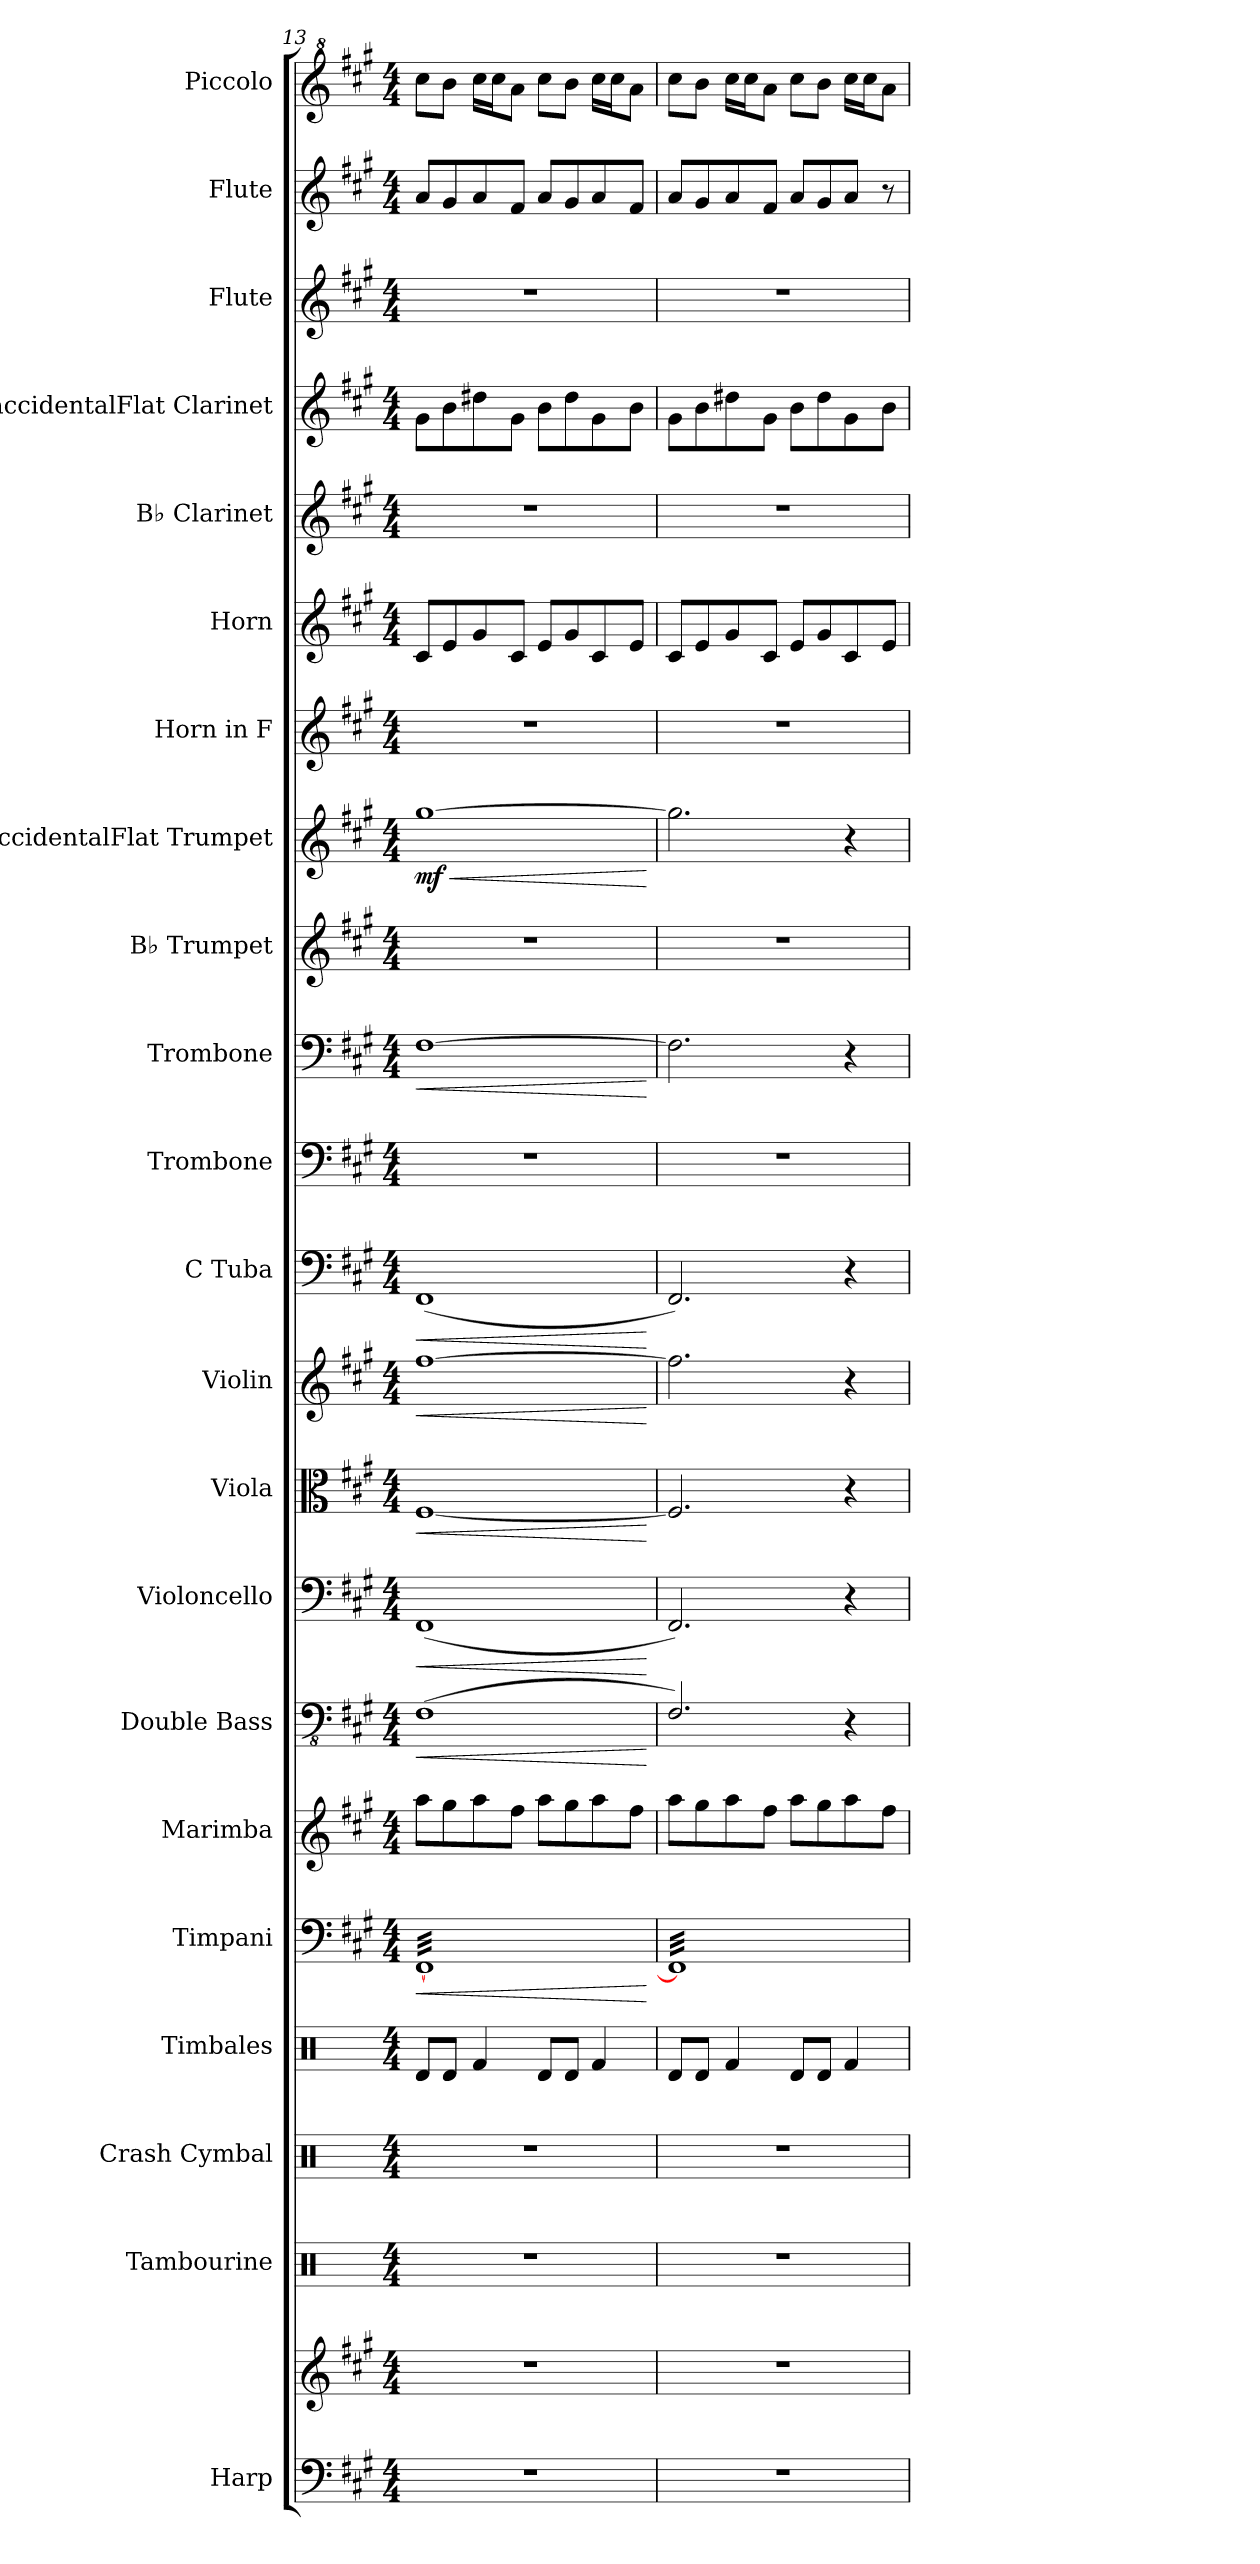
**kern	**kern	**kern	**kern	**kern	**dynam	**kern	**dynam	**kern	**kern	**dynam	**kern	**dynam	**kern	**dynam	**kern	**dynam	**kern	**dynam	**kern	**kern	**dynam	**kern	**kern	**dynam	**kern	**kern	**kern	**kern	**kern	**kern	**kern	**dynam
*part22	*part22	*part21	*part20	*part19	*part19	*part18	*part18	*part17	*part16	*part16	*part15	*part15	*part14	*part14	*part13	*part13	*part12	*part12	*part11	*part10	*part10	*part9	*part8	*part8	*part7	*part6	*part5	*part4	*part3	*part2	*part1	*part1
*staff23	*staff22	*staff21	*staff20	*staff19	*staff19	*staff18	*staff18	*staff17	*staff16	*staff16	*staff15	*staff15	*staff14	*staff14	*staff13	*staff13	*staff12	*staff12	*staff11	*staff10	*staff10	*staff9	*staff8	*staff8	*staff7	*staff6	*staff5	*staff4	*staff3	*staff2	*staff1	*staff1
*I"Harp	*	*I"Tambourine	*I"Crash Cymbal	*I"Timbales	*	*I"Timpani	*	*I"Marimba	*I"Double Bass	*	*I"Violoncello	*	*I"Viola	*	*I"Violin	*	*I"C Tuba	*	*I"Trombone	*I"Trombone	*	*I"B♭ Trumpet	*I"BaccidentalFlat Trumpet	*	*I"Horn in F	*I"Horn	*I"B♭ Clarinet	*I"BaccidentalFlat Clarinet	*I"Flute	*I"Flute	*I"Piccolo	*
*I'Hrp.	*	*I'Tamb.	*I'Cr. Cym.	*I'Timb.	*	*I'Timp.	*	*I'Mrm.	*	*	*I'Vlc.	*	*I'Vla.	*	*I'Vln.	*	*I'C Tu.	*	*I'Tbn.	*I'Trb.	*	*I'B♭ Tpt.	*I'BaccidentalFlat Tpt.	*	*	*I'Hn.	*I'B♭ Cl.	*I'BaccidentalFlat Cl.	*I'Fl.	*I'Fl.	*I'Picc.	*
*clefF4	*clefG2	*clefX	*clefX	*clefX	*	*clefF4	*	*clefG2	*clefFv4	*	*clefF4	*	*clefC3	*	*clefG2	*	*clefF4	*	*clefF4	*clefF4	*	*clefG2	*clefG2	*	*clefG2	*clefG2	*clefG2	*clefG2	*clefG2	*clefG2	*clefG^2	*
*	*	*	*	*	*	*	*	*	*ITrd7c12	*	*	*	*	*	*	*	*	*	*	*	*	*ITrd1c2	*ITrd1c2	*	*ITrd4c7	*ITrd4c7	*ITrd1c2	*ITrd1c2	*	*	*ITrd-7c-12	*
*k[f#c#g#]	*k[f#c#g#]	*k[]	*k[]	*k[]	*	*k[f#c#g#]	*	*k[f#c#g#]	*k[f#c#g#]	*	*k[f#c#g#]	*	*k[f#c#g#]	*	*k[f#c#g#]	*	*k[f#c#g#]	*	*k[f#c#g#]	*k[f#c#g#]	*	*k[f#]	*k[f#]	*	*k[f#c#]	*k[f#c#]	*k[f#]	*k[f#]	*k[f#c#g#]	*k[f#c#g#]	*k[f#c#g#]	*
*M4/4	*M4/4	*M4/4	*M4/4	*M4/4	*	*M4/4	*	*M4/4	*M4/4	*	*M4/4	*	*M4/4	*	*M4/4	*	*M4/4	*	*M4/4	*M4/4	*	*M4/4	*M4/4	*	*M4/4	*M4/4	*M4/4	*M4/4	*M4/4	*M4/4	*M4/4	*
=13	=13	=13	=13	=13	=13	=13	=13	=13	=13	=13	=13	=13	=13	=13	=13	=13	=13	=13	=13	=13	=13	=13	=13	=13	=13	=13	=13	=13	=13	=13	=13	=13
!	!	!	!	!	!LO:DY:b	!	!LO:HP:b	!	!	!LO:HP:b	!	!LO:HP:b	!	!LO:HP:b	!	!LO:HP:b	!	!LO:HP:b	!	!	!LO:HP:b	!	!	!LO:HP:b	!	!	!	!	!	!	!	!
!	!	!	!	!	!	!	!	!	!	!	!	!	!	!	!	!	!	!	!	!	!	!	!	!LO:DY:n=1:b	!	!	!	!	!	!	!	!LO:DY:b
!	!	!	!	!	!	!	!	!	!	!	!	!	!	!	!	!	!	!	!	!	!	!	!	!	!	!	!	!	!	!	!	!LO:DY:n=1:b
*	*	*	*	*	*	*tremolo	*	*	*	*	*	*	*	*	*	*	*	*	*	*	*	*	*	*	*	*	*	*	*	*	*	*
1r	1r	1r	1r	8Rd/L	other-dynamics	[32FF#LLL	<	8aa\L	(1FFF#	<	(1FF#	<	[1F#	<	[1ff#	<	(1FF#	<	1r	[1F#	<	1r	[1ff#	< mf	1r	8F#/L	1r	8f#\L	1r	8a/L	8cccc#\L	other-dynamics mf
.	.	.	.	.	.	32FF#	.	.	.	.	.	.	.	.	.	.	.	.	.	.	.	.	.	.	.	.	.	.	.	.	.	.
.	.	.	.	.	.	32FF#	.	.	.	.	.	.	.	.	.	.	.	.	.	.	.	.	.	.	.	.	.	.	.	.	.	.
.	.	.	.	.	.	32FF#	.	.	.	.	.	.	.	.	.	.	.	.	.	.	.	.	.	.	.	.	.	.	.	.	.	.
.	.	.	.	8Rd/J	.	32FF#	.	8gg#\	.	.	.	.	.	.	.	.	.	.	.	.	.	.	.	.	.	8A/	.	8a\	.	8g#/	8bbb\J	.
.	.	.	.	.	.	32FF#	.	.	.	.	.	.	.	.	.	.	.	.	.	.	.	.	.	.	.	.	.	.	.	.	.	.
.	.	.	.	.	.	32FF#	.	.	.	.	.	.	.	.	.	.	.	.	.	.	.	.	.	.	.	.	.	.	.	.	.	.
.	.	.	.	.	.	32FF#	.	.	.	.	.	.	.	.	.	.	.	.	.	.	.	.	.	.	.	.	.	.	.	.	.	.
.	.	.	.	4Rf/	.	32FF#	.	8aa\	.	.	.	.	.	.	.	.	.	.	.	.	.	.	.	.	.	8c#/	.	8cc#X\	.	8a/	16cccc#\LL	.
.	.	.	.	.	.	32FF#	.	.	.	.	.	.	.	.	.	.	.	.	.	.	.	.	.	.	.	.	.	.	.	.	.	.
.	.	.	.	.	.	32FF#	.	.	.	.	.	.	.	.	.	.	.	.	.	.	.	.	.	.	.	.	.	.	.	.	16cccc#\J	.
.	.	.	.	.	.	32FF#	.	.	.	.	.	.	.	.	.	.	.	.	.	.	.	.	.	.	.	.	.	.	.	.	.	.
.	.	.	.	.	.	32FF#	.	8ff#\J	.	.	.	.	.	.	.	.	.	.	.	.	.	.	.	.	.	8F#/J	.	8f#\J	.	8f#/J	8aaa\J	.
.	.	.	.	.	.	32FF#	.	.	.	.	.	.	.	.	.	.	.	.	.	.	.	.	.	.	.	.	.	.	.	.	.	.
.	.	.	.	.	.	32FF#	.	.	.	.	.	.	.	.	.	.	.	.	.	.	.	.	.	.	.	.	.	.	.	.	.	.
.	.	.	.	.	.	32FF#	.	.	.	.	.	.	.	.	.	.	.	.	.	.	.	.	.	.	.	.	.	.	.	.	.	.
!	!	!	!	!	!LO:DY:b	!	!	!	!	!	!	!	!	!	!	!	!	!	!	!	!	!	!	!	!	!	!	!	!	!	!	!
.	.	.	.	8Rd/L	other-dynamics	32FF#	.	8aa\L	.	.	.	.	.	.	.	.	.	.	.	.	.	.	.	.	.	8A/L	.	8a\L	.	8a/L	8cccc#\L	.
.	.	.	.	.	.	32FF#	.	.	.	.	.	.	.	.	.	.	.	.	.	.	.	.	.	.	.	.	.	.	.	.	.	.
.	.	.	.	.	.	32FF#	.	.	.	.	.	.	.	.	.	.	.	.	.	.	.	.	.	.	.	.	.	.	.	.	.	.
.	.	.	.	.	.	32FF#	.	.	.	.	.	.	.	.	.	.	.	.	.	.	.	.	.	.	.	.	.	.	.	.	.	.
.	.	.	.	8Rd/J	.	32FF#	.	8gg#\	.	.	.	.	.	.	.	.	.	.	.	.	.	.	.	.	.	8c#/	.	8cc#\	.	8g#/	8bbb\J	.
.	.	.	.	.	.	32FF#	.	.	.	.	.	.	.	.	.	.	.	.	.	.	.	.	.	.	.	.	.	.	.	.	.	.
.	.	.	.	.	.	32FF#	.	.	.	.	.	.	.	.	.	.	.	.	.	.	.	.	.	.	.	.	.	.	.	.	.	.
.	.	.	.	.	.	32FF#	.	.	.	.	.	.	.	.	.	.	.	.	.	.	.	.	.	.	.	.	.	.	.	.	.	.
.	.	.	.	4Rf/	.	32FF#	.	8aa\	.	.	.	.	.	.	.	.	.	.	.	.	.	.	.	.	.	8F#/	.	8f#\	.	8a/	16cccc#\LL	.
.	.	.	.	.	.	32FF#	.	.	.	.	.	.	.	.	.	.	.	.	.	.	.	.	.	.	.	.	.	.	.	.	.	.
.	.	.	.	.	.	32FF#	.	.	.	.	.	.	.	.	.	.	.	.	.	.	.	.	.	.	.	.	.	.	.	.	16cccc#\J	.
.	.	.	.	.	.	32FF#	.	.	.	.	.	.	.	.	.	.	.	.	.	.	.	.	.	.	.	.	.	.	.	.	.	.
.	.	.	.	.	.	32FF#	.	8ff#\J	.	.	.	.	.	.	.	.	.	.	.	.	.	.	.	.	.	8A/J	.	8a\J	.	8f#/J	8aaa\J	.
.	.	.	.	.	.	32FF#	.	.	.	.	.	.	.	.	.	.	.	.	.	.	.	.	.	.	.	.	.	.	.	.	.	.
.	.	.	.	.	.	32FF#	.	.	.	.	.	.	.	.	.	.	.	.	.	.	.	.	.	.	.	.	.	.	.	.	.	.
.	.	.	.	.	.	32FF#JJJ	.	.	.	.	.	.	.	.	.	.	.	.	.	.	.	.	.	.	.	.	.	.	.	.	.	.
.	.	.	.	.	.	.	[	.	.	[	.	[	.	[	.	[	.	[	.	.	[	.	.	[	.	.	.	.	.	.	.	.
=14	=14	=14	=14	=14	=14	=14	=14	=14	=14	=14	=14	=14	=14	=14	=14	=14	=14	=14	=14	=14	=14	=14	=14	=14	=14	=14	=14	=14	=14	=14	=14	=14
!	!	!	!	!	!LO:DY:b	!	!	!	!	!	!	!	!	!	!	!	!	!	!	!	!	!	!	!LO:DY:b	!	!	!	!	!	!	!	!
1r	1r	1r	1r	8Rd/L	other-dynamics	32FF#]LLL	.	8aa\L	2.FFF#/)	.	2.FF#/)	.	2.F#/]	.	2.ff#\]	.	2.FF#/)	.	1r	2.F#\]	.	1r	2.ff#\]	other-dynamics	1r	8F#/L	1r	8f#\L	1r	8a/L	8cccc#\L	.
.	.	.	.	.	.	32FF#	.	.	.	.	.	.	.	.	.	.	.	.	.	.	.	.	.	.	.	.	.	.	.	.	.	.
.	.	.	.	.	.	32FF#	.	.	.	.	.	.	.	.	.	.	.	.	.	.	.	.	.	.	.	.	.	.	.	.	.	.
.	.	.	.	.	.	32FF#	.	.	.	.	.	.	.	.	.	.	.	.	.	.	.	.	.	.	.	.	.	.	.	.	.	.
.	.	.	.	8Rd/J	.	32FF#	.	8gg#\	.	.	.	.	.	.	.	.	.	.	.	.	.	.	.	.	.	8A/	.	8a\	.	8g#/	8bbb\J	.
.	.	.	.	.	.	32FF#	.	.	.	.	.	.	.	.	.	.	.	.	.	.	.	.	.	.	.	.	.	.	.	.	.	.
.	.	.	.	.	.	32FF#	.	.	.	.	.	.	.	.	.	.	.	.	.	.	.	.	.	.	.	.	.	.	.	.	.	.
.	.	.	.	.	.	32FF#	.	.	.	.	.	.	.	.	.	.	.	.	.	.	.	.	.	.	.	.	.	.	.	.	.	.
.	.	.	.	4Rf/	.	32FF#	.	8aa\	.	.	.	.	.	.	.	.	.	.	.	.	.	.	.	.	.	8c#/	.	8cc#X\	.	8a/	16cccc#\LL	.
.	.	.	.	.	.	32FF#	.	.	.	.	.	.	.	.	.	.	.	.	.	.	.	.	.	.	.	.	.	.	.	.	.	.
.	.	.	.	.	.	32FF#	.	.	.	.	.	.	.	.	.	.	.	.	.	.	.	.	.	.	.	.	.	.	.	.	16cccc#\J	.
.	.	.	.	.	.	32FF#	.	.	.	.	.	.	.	.	.	.	.	.	.	.	.	.	.	.	.	.	.	.	.	.	.	.
.	.	.	.	.	.	32FF#	.	8ff#\J	.	.	.	.	.	.	.	.	.	.	.	.	.	.	.	.	.	8F#/J	.	8f#\J	.	8f#/J	8aaa\J	.
.	.	.	.	.	.	32FF#	.	.	.	.	.	.	.	.	.	.	.	.	.	.	.	.	.	.	.	.	.	.	.	.	.	.
.	.	.	.	.	.	32FF#	.	.	.	.	.	.	.	.	.	.	.	.	.	.	.	.	.	.	.	.	.	.	.	.	.	.
.	.	.	.	.	.	32FF#	.	.	.	.	.	.	.	.	.	.	.	.	.	.	.	.	.	.	.	.	.	.	.	.	.	.
!	!	!	!	!	!LO:DY:b	!	!	!	!	!	!	!	!	!	!	!	!	!	!	!	!	!	!	!	!	!	!	!	!	!	!	!
.	.	.	.	8Rd/L	other-dynamics	32FF#	.	8aa\L	.	.	.	.	.	.	.	.	.	.	.	.	.	.	.	.	.	8A/L	.	8a\L	.	8a/L	8cccc#\L	.
.	.	.	.	.	.	32FF#	.	.	.	.	.	.	.	.	.	.	.	.	.	.	.	.	.	.	.	.	.	.	.	.	.	.
.	.	.	.	.	.	32FF#	.	.	.	.	.	.	.	.	.	.	.	.	.	.	.	.	.	.	.	.	.	.	.	.	.	.
.	.	.	.	.	.	32FF#	.	.	.	.	.	.	.	.	.	.	.	.	.	.	.	.	.	.	.	.	.	.	.	.	.	.
.	.	.	.	8Rd/J	.	32FF#	.	8gg#\	.	.	.	.	.	.	.	.	.	.	.	.	.	.	.	.	.	8c#/	.	8cc#\	.	8g#/	8bbb\J	.
.	.	.	.	.	.	32FF#	.	.	.	.	.	.	.	.	.	.	.	.	.	.	.	.	.	.	.	.	.	.	.	.	.	.
.	.	.	.	.	.	32FF#	.	.	.	.	.	.	.	.	.	.	.	.	.	.	.	.	.	.	.	.	.	.	.	.	.	.
.	.	.	.	.	.	32FF#	.	.	.	.	.	.	.	.	.	.	.	.	.	.	.	.	.	.	.	.	.	.	.	.	.	.
.	.	.	.	4Rf/	.	32FF#	.	8aa\	4r	.	4r	.	4r	.	4r	.	4r	.	.	4r	.	.	4r	.	.	8F#/	.	8f#\	.	8a/J	16cccc#\LL	.
.	.	.	.	.	.	32FF#	.	.	.	.	.	.	.	.	.	.	.	.	.	.	.	.	.	.	.	.	.	.	.	.	.	.
.	.	.	.	.	.	32FF#	.	.	.	.	.	.	.	.	.	.	.	.	.	.	.	.	.	.	.	.	.	.	.	.	16cccc#\J	.
.	.	.	.	.	.	32FF#	.	.	.	.	.	.	.	.	.	.	.	.	.	.	.	.	.	.	.	.	.	.	.	.	.	.
.	.	.	.	.	.	32FF#	.	8ff#\J	.	.	.	.	.	.	.	.	.	.	.	.	.	.	.	.	.	8A/J	.	8a\J	.	8r	8aaa\J	.
.	.	.	.	.	.	32FF#	.	.	.	.	.	.	.	.	.	.	.	.	.	.	.	.	.	.	.	.	.	.	.	.	.	.
.	.	.	.	.	.	32FF#	.	.	.	.	.	.	.	.	.	.	.	.	.	.	.	.	.	.	.	.	.	.	.	.	.	.
.	.	.	.	.	.	32FF#JJJ	.	.	.	.	.	.	.	.	.	.	.	.	.	.	.	.	.	.	.	.	.	.	.	.	.	.
*	*	*	*	*	*	*Xtremolo	*	*	*	*	*	*	*	*	*	*	*	*	*	*	*	*	*	*	*	*	*	*	*	*	*	*
=	=	=	=	=	=	=	=	=	=	=	=	=	=	=	=	=	=	=	=	=	=	=	=	=	=	=	=	=	=	=	=	=
*-	*-	*-	*-	*-	*-	*-	*-	*-	*-	*-	*-	*-	*-	*-	*-	*-	*-	*-	*-	*-	*-	*-	*-	*-	*-	*-	*-	*-	*-	*-	*-	*-
